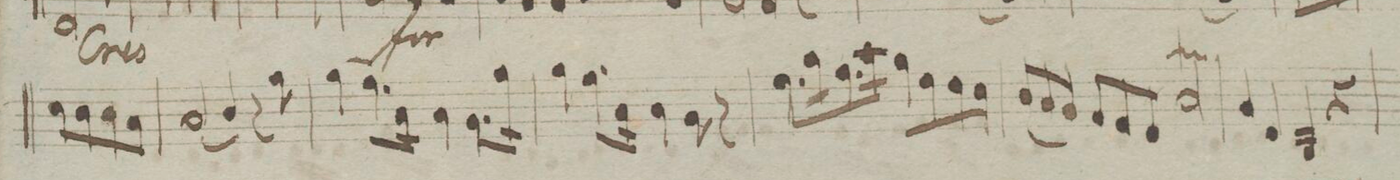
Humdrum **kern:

**kern	**dynam
*I"Violin 2do	*
*clefG2	*
*k[f#]	*
*met(c)	*
*M4/4	*
2d/	.
(2dd\	<
=22	=22
2dd\)	.
(2ccn\	.
=23	=23
2cc\)	.
2b\	.
=24	=24
2a/	.
4a/	f
4a/	.
=25	=25
8a/L	.
8g/	.
8g/	.
8a/J	.
4b/	.
8b/L	.
8g/J	.
=26	=26
2g/	.
4f#/	.
8r	.
8gg\	.
=27	=27
(4gg\	.
8.ff#\L)	.
16a/Jk	.
(4a/	.
8.g/L)	.
16gg\Jk	.
=28	=28
4gg\	.
8.ff#\L	.
16a/Jk	.
(4a/	.
8.g/L)	.
16b/Jk	.
=29	=29
8cc\L	.
8ee\	.
8dd\	.
8cc\J	.
*-	*-
